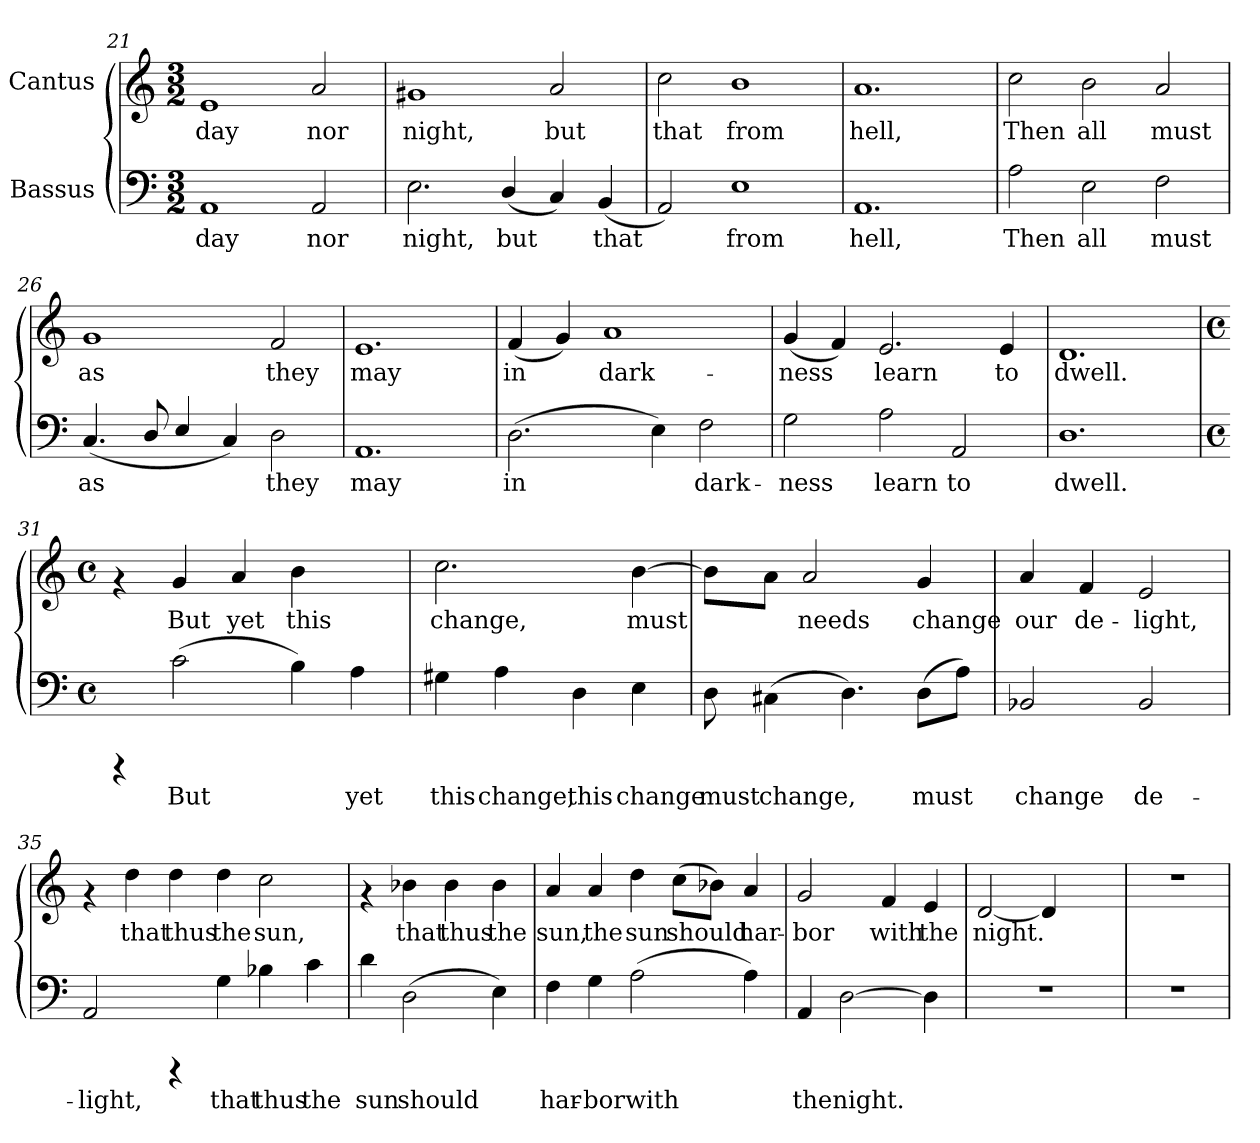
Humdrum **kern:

**kern	**text	**kern	**text
*part2	*part2	*part1	*part1
*staff2	*staff2	*staff1	*staff1
*I"Bassus	*	*I"Cantus	*
*clefF4	*	*clefG2	*
*M3/2	*	*M3/2	*
=21	=21	=21	=21
!	!LO:LY:b:cj	!	!LO:LY:b:cj
1AA	day	1e	day
!	!LO:LY:b:cj	!	!LO:LY:b:cj
2AA/	nor	2a/	nor
=22	=22	=22	=22
!	!LO:LY:b:cj	!	!LO:LY:b:cj
2.E\	night,	1g#X	night,
!	!LO:LY:b:cj	!	!
(<4D/	but	.	.
!	!LO:LY:b:cj	!	!LO:LY:b:cj
4C/)	.	2a/	but
!	!LO:LY:b:cj	!	!
(<4BB/	that	.	.
=23	=23	=23	=23
!	!LO:LY:b:cj	!	!LO:LY:b:cj
2AA/)	.	2cc\	that
!	!LO:LY:b:cj	!	!LO:LY:b:cj
1E	from	1b	from
=24	=24	=24	=24
!	!LO:LY:b:cj	!	!LO:LY:b:cj
1.AA	hell,	1.a	hell,
!!LO:LB:g=z
=25	=25	=25	=25
!	!LO:LY:b:cj	!	!LO:LY:b:cj
2A\	Then	2cc\	Then
!	!LO:LY:b:cj	!	!LO:LY:b:cj
2E\	all	2b\	all
!	!LO:LY:b:cj	!	!LO:LY:b:cj
2F\	must	2a/	must
=26	=26	=26	=26
!	!LO:LY:b:cj	!	!LO:LY:b:cj
(<4.C/	as	1g	as
!	!LO:LY:b:cj	!	!
8D/	.	.	.
!	!LO:LY:b:cj	!	!
4E/	.	.	.
!	!LO:LY:b:cj	!	!
4C/)	.	.	.
!	!LO:LY:b:cj	!	!LO:LY:b:cj
2D\	they	2f/	they
=27	=27	=27	=27
!	!LO:LY:b:cj	!	!LO:LY:b:cj
1.AA	may	1.e	may
=28	=28	=28	=28
!	!LO:LY:b:cj	!	!LO:LY:b:cj
(>2.D\	in	(<4f/	in
!	!	!	!LO:LY:b:cj
.	.	4g/)	.
!	!	!	!LO:LY:b:cj
.	.	1a	dark-
!	!LO:LY:b:cj	!	!
4E\)	.	.	.
!	!LO:LY:b:cj	!	!
2F\	dark-	.	.
=29	=29	=29	=29
!	!LO:LY:b:cj	!	!LO:LY:b:cj
2G\	-ness	(<4g/	-ness
!	!	!	!LO:LY:b:cj
.	.	4f/)	.
!	!LO:LY:b:cj	!	!LO:LY:b:cj
2A\	learn	2.e/	learn
!	!LO:LY:b:cj	!	!
2AA/	to	.	.
!	!	!	!LO:LY:b:cj
.	.	4e/	to
!!LO:LB:g=z
=30	=30	=30	=30
!	!LO:LY:b:cj	!	!LO:LY:b:cj
1.D	dwell.	1.d	dwell.
=31	=31	=31	=31
*M4/4	*	*M4/4	*
*met(c)	*	*met(c)	*
*	*	*MM144	*
4rCCC	.	4rf	.
!	!LO:LY:b:cj	!	!LO:LY:b:cj
(>2c\	But	4g/	But
!	!	!	!LO:LY:b:cj
.	.	4a/	yet
!	!LO:LY:b:cj	!	!LO:LY:b:cj
4B\)	.	4b\	this
!	!LO:LY:b:cj	!	!
4A\	yet	4ryy	.
=32	=32	=32	=32
!	!LO:LY:b:cj	!	!LO:LY:b:cj
4G#X\	this	2.cc\	change,
!	!LO:LY:b:cj	!	!
4A\	change,	.	.
!	!LO:LY:b:cj	!	!
4D\	this	.	.
!	!LO:LY:b:cj	!	!LO:LY:b:cj
4E\	change	[>4b\	must
=33	=33	=33	=33
!	!LO:LY:b:cj	!	!LO:LY:b:cj
8D\	must	8b\L]	.
!	!LO:LY:b:cj	!	!LO:LY:b:cj
(>4C#X\	change,	8a\J	.
!	!	!	!LO:LY:b:cj
.	.	2a/	needs
!	!LO:LY:b:cj	!	!
4.D\)	.	.	.
!	!LO:LY:b:cj	!	!LO:LY:b:cj
(>8D\L	must	4g/	change
!	!LO:LY:b:cj	!	!
8A\J)	.	.	.
!!LO:LB:g=z
=34	=34	=34	=34
!	!LO:LY:b:cj	!	!LO:LY:b:cj
2BB-X/	change	4a/	our
!	!	!	!LO:LY:b:cj
.	.	4f/	de-
!	!LO:LY:b:cj	!	!LO:LY:b:cj
2BB-/	de-	2e/	-light,
=35	=35	=35	=35
!	!LO:LY:b:cj	!	!
2AA/	-light,	4rf	.
!	!	!	!LO:LY:b:cj
.	.	4dd\	that
!	!	!	!LO:LY:b:cj
4rCCC	.	4dd\	thus
!	!LO:LY:b:cj	!	!LO:LY:b:cj
4G\	that	4dd\	the
!	!LO:LY:b:cj	!	!LO:LY:b:cj
4B-X\	thus	2cc\	sun,
!	!LO:LY:b:cj	!	!
4c\	the	.	.
=36	=36	=36	=36
!	!LO:LY:b:cj	!	!
4d\	sun	4rf	.
!	!LO:LY:b:cj	!	!LO:LY:b:cj
(>2D\	should	4b-X\	that
!	!	!	!LO:LY:b:cj
.	.	4b-\	thus
!	!LO:LY:b:cj	!	!LO:LY:b:cj
4E\)	.	4b-\	the
=37	=37	=37	=37
!	!LO:LY:b:cj	!	!LO:LY:b:cj
4F\	har-	4a/	sun,
!	!LO:LY:b:cj	!	!LO:LY:b:cj
4G\	-bor	4a/	the
!	!LO:LY:b:cj	!	!LO:LY:b:cj
(>2A\	with	4dd\	sun
!	!	!	!LO:LY:b:cj
.	.	(>8cc\L	should
!	!	!	!LO:LY:b:cj
.	.	8b-X\J)	.
!	!LO:LY:b:cj	!	!LO:LY:b:cj
4A\)	.	4a/	har-
!!LO:PB:g=z
=38	=38	=38	=38
!	!LO:LY:b:cj	!	!LO:LY:b:cj
4AA/	the	2g/	-bor
!	!LO:LY:b:cj	!	!
[>2D\	night.	.	.
!	!	!	!LO:LY:b:cj
.	.	4f/	with
!	!LO:LY:b:cj	!	!LO:LY:b:cj
4D\]	.	4e/	the
=39	=39	=39	=39
!	!	!	!LO:LY:b:cj
1r	.	[<2d/	night.
!	!	!	!LO:LY:b:cj
.	.	4d/]	.
.	.	4ryy	.
=40	=40	=40	=40
1r	.	1r	.
=	=	=	=
*-	*-	*-	*-
